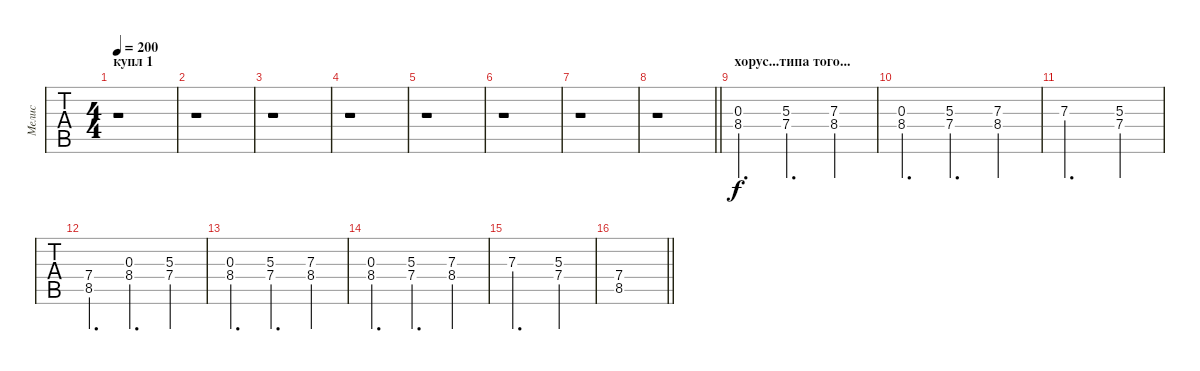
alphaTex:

\track ("Мелис" "Мелис") {instrument overdrivenguitar}
\staff {tabs}
\tuning (E4 B3 G3 D3 A2 E2) {hide}
\ts (4 4)
\section ("" "купл 1")
\tempo 200
\clef g2
\ks c
r.1{dy f} |
r.1 |
r.1 |
r.1 |
r.1 |
r.1 |
r.1 |
\barLineRight lightlight
r.1 |
\section ("" "хорус...типа того...")
(0.3 8.4).4{d} (5.3 7.4).4{d} (7.3 8.4).4 |
(0.3 8.4).4{d} (5.3 7.4).4{d} (7.3 8.4).4 |
7.3.2{d} (5.3 7.4).4 |
(7.4 8.5).4{d} (0.3 8.4).4{d} (5.3 7.4).4 |
(0.3 8.4).4{d} (5.3 7.4).4{d} (7.3 8.4).4 |
(0.3 8.4).4{d} (5.3 7.4).4{d} (7.3 8.4).4 |
7.3.2{d} (5.3 7.4).4 |
\barLineRight lightlight
(7.4 8.5).1
